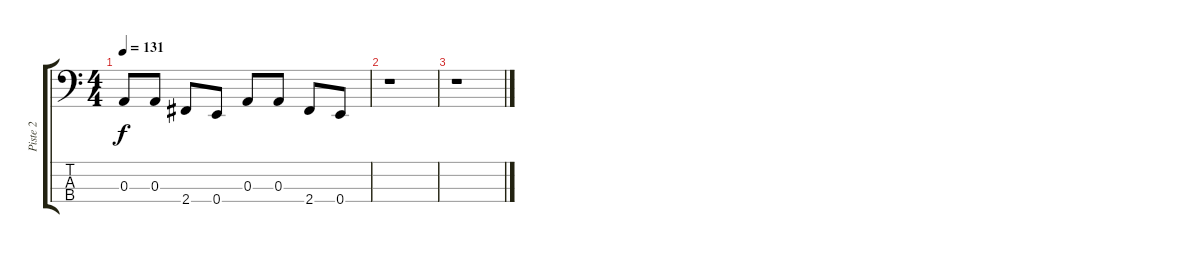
\track ("Piste 2" "Piste 2") {instrument electricbasspick}
\staff {score tabs}
\tuning (G2 D2 A1 E1) {hide}
\ts (4 4)
\tempo 131
\clef f4
\ks c
0.3.8{dy f} 0.3.8 2.4.8 0.4.8 0.3.8 0.3.8 2.4.8 0.4.8 |
r.1 |
r.1
